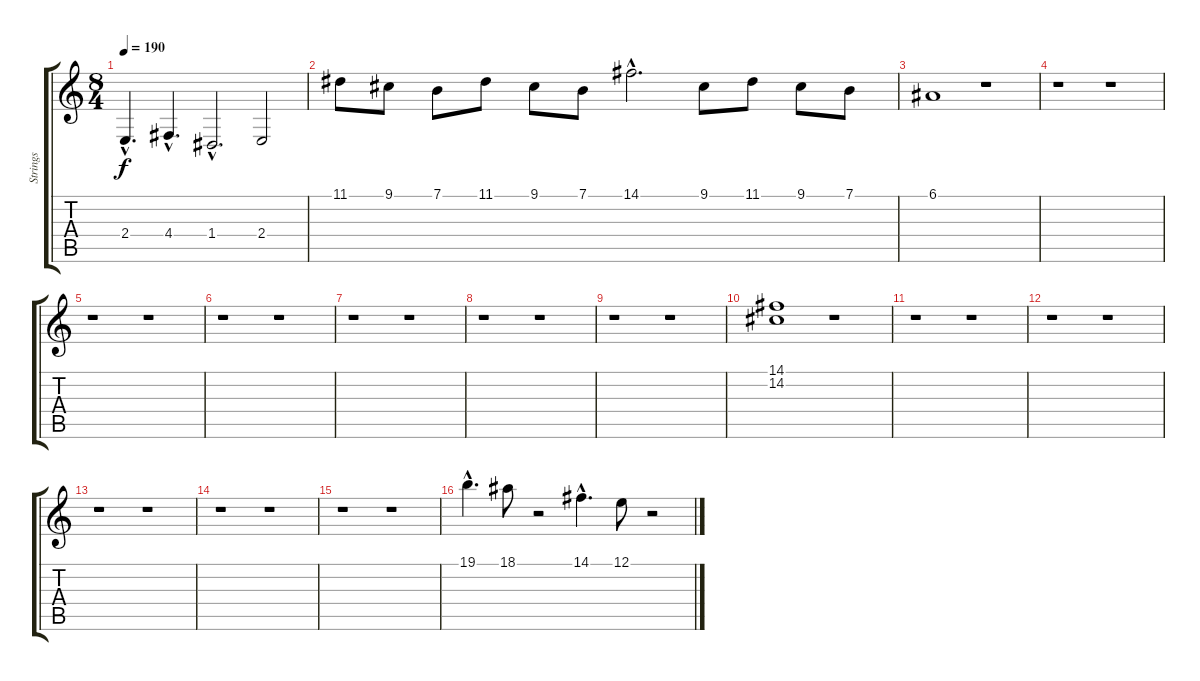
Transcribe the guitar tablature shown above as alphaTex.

\track ("Strings" "Strings") {instrument tremolostrings}
\staff {score tabs}
\tuning (E4 B3 G3 D3 A2 E2) {hide}
\ts (8 4)
\tempo 190
\clef g2
\ks c
2.4{hac}.4{d dy f} 4.4{hac}.4{d} 1.4{hac}.2{d} 2.4.2 |
11.1.8 9.1.8 7.1.8 11.1.8 9.1.8 7.1.8 14.1{hac}.2{d} 9.1.8 11.1.8 9.1.8 7.1.8 |
6.1.1 r.1 |
r.1 r.1 |
r.1 r.1 |
r.1 r.1 |
r.1 r.1 |
r.1 r.1 |
r.1 r.1 |
(14.1 14.2).1 r.1 |
r.1 r.1 |
r.1 r.1 |
r.1 r.1 |
r.1 r.1 |
r.1 r.1 |
19.1{hac}.4{d} 18.1.8 r.2 14.1{hac}.4{d} 12.1.8 r.2
